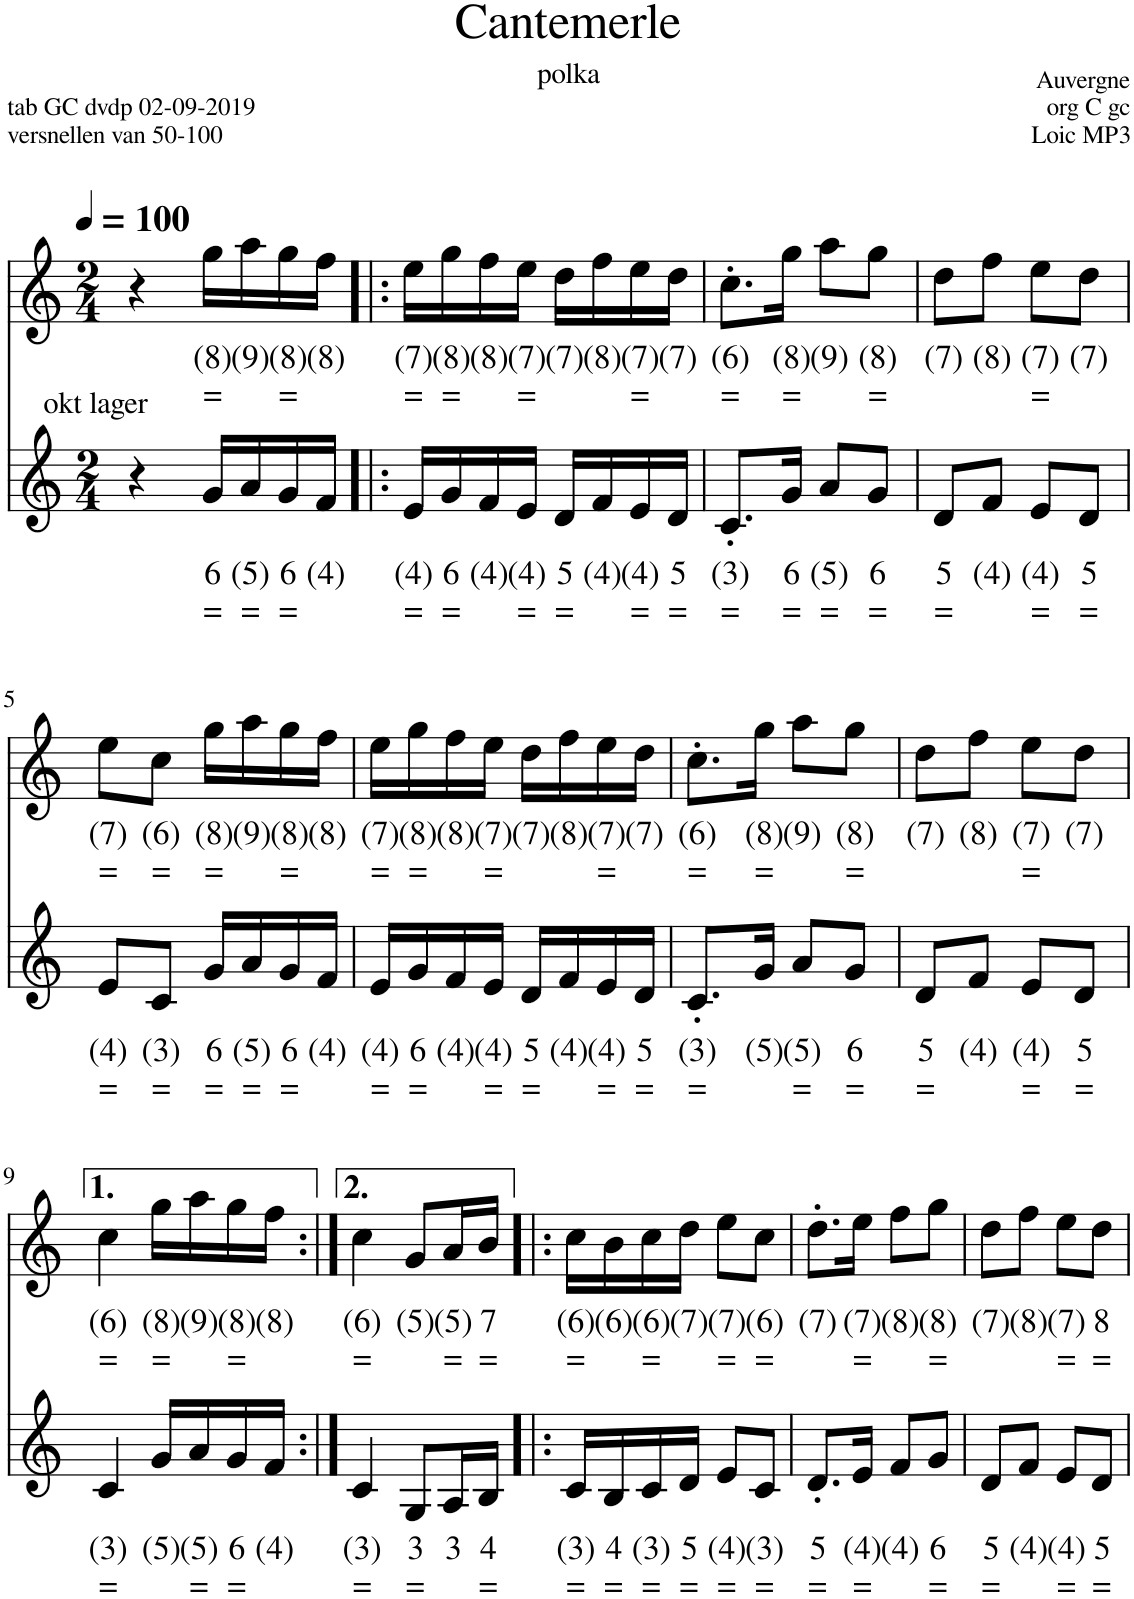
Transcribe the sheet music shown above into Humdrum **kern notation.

**kern	**text	**text	**kern	**text	**text
*part2	*part2	*part2	*part1	*part1	*part1
*staff2	*staff2	*staff2	*staff1	*staff1	*staff1
*I"Stem	*	*	*I"Accordeon	*	*
*	*	*	*I'Acc	*	*
*clefG2	*	*	*clefG2	*	*
*k[]	*	*	*k[]	*	*
*M2/4	*	*	*M2/4	*	*
*MM100	*	*	*MM100	*	*
=1	=1	=1	=1	=1	=1
!LO:TX:a:t=okt lager	!	!	!	!	!
4r	.	.	4r	.	.
!	!LO:LY:b	!LO:LY:b	!	!LO:LY:b	!LO:LY:b
16g/LL	6	=	16gg\LL	(8)	=
!	!LO:LY:b	!LO:LY:b	!	!LO:LY:b	!
16a/	(5)	=	16aa\	(9)	.
!	!LO:LY:b	!LO:LY:b	!	!LO:LY:b	!LO:LY:b
16g/	6	=	16gg\	(8)	=
!	!LO:LY:b	!	!	!LO:LY:b	!
16f/JJ	(4)	.	16ff\JJ	(8)	.
=2!|:	=2!|:	=2!|:	=2!|:	=2!|:	=2!|:
!	!LO:LY:b	!LO:LY:b	!	!LO:LY:b	!LO:LY:b
16e/LL	(4)	=	16ee\LL	(7)	=
!	!LO:LY:b	!LO:LY:b	!	!LO:LY:b	!LO:LY:b
16g/	6	=	16gg\	(8)	=
!	!LO:LY:b	!	!	!LO:LY:b	!
16f/	(4)	.	16ff\	(8)	.
!	!LO:LY:b	!LO:LY:b	!	!LO:LY:b	!LO:LY:b
16e/JJ	(4)	=	16ee\JJ	(7)	=
!	!LO:LY:b	!LO:LY:b	!	!LO:LY:b	!
16d/LL	5	=	16dd\LL	(7)	.
!	!LO:LY:b	!	!	!LO:LY:b	!
16f/	(4)	.	16ff\	(8)	.
!	!LO:LY:b	!LO:LY:b	!	!LO:LY:b	!LO:LY:b
16e/	(4)	=	16ee\	(7)	=
!	!LO:LY:b	!LO:LY:b	!	!LO:LY:b	!
16d/JJ	5	=	16dd\JJ	(7)	.
=3	=3	=3	=3	=3	=3
!	!LO:LY:b	!LO:LY:b	!	!LO:LY:b	!LO:LY:b
8.c'/L	(3)	=	8.cc'\L	(6)	=
!	!LO:LY:b	!LO:LY:b	!	!LO:LY:b	!LO:LY:b
16g/Jk	6	=	16gg\Jk	(8)	=
!	!LO:LY:b	!LO:LY:b	!	!LO:LY:b	!
8a/L	(5)	=	8aa\L	(9)	.
!	!LO:LY:b	!LO:LY:b	!	!LO:LY:b	!LO:LY:b
8g/J	6	=	8gg\J	(8)	=
=4	=4	=4	=4	=4	=4
!	!LO:LY:b	!LO:LY:b	!	!LO:LY:b	!
8d/L	5	=	8dd\L	(7)	.
!	!LO:LY:b	!	!	!LO:LY:b	!
8f/J	(4)	.	8ff\J	(8)	.
!	!LO:LY:b	!LO:LY:b	!	!LO:LY:b	!LO:LY:b
8e/L	(4)	=	8ee\L	(7)	=
!	!LO:LY:b	!LO:LY:b	!	!LO:LY:b	!
8d/J	5	=	8dd\J	(7)	.
!!LO:LB:g=z
=5	=5	=5	=5	=5	=5
!	!LO:LY:b	!LO:LY:b	!	!LO:LY:b	!LO:LY:b
8e/L	(4)	=	8ee\L	(7)	=
!	!LO:LY:b	!LO:LY:b	!	!LO:LY:b	!LO:LY:b
8c/J	(3)	=	8cc\J	(6)	=
!	!LO:LY:b	!LO:LY:b	!	!LO:LY:b	!LO:LY:b
16g/LL	6	=	16gg\LL	(8)	=
!	!LO:LY:b	!LO:LY:b	!	!LO:LY:b	!
16a/	(5)	=	16aa\	(9)	.
!	!LO:LY:b	!LO:LY:b	!	!LO:LY:b	!LO:LY:b
16g/	6	=	16gg\	(8)	=
!	!LO:LY:b	!	!	!LO:LY:b	!
16f/JJ	(4)	.	16ff\JJ	(8)	.
=6	=6	=6	=6	=6	=6
!	!LO:LY:b	!LO:LY:b	!	!LO:LY:b	!LO:LY:b
16e/LL	(4)	=	16ee\LL	(7)	=
!	!LO:LY:b	!LO:LY:b	!	!LO:LY:b	!LO:LY:b
16g/	6	=	16gg\	(8)	=
!	!LO:LY:b	!	!	!LO:LY:b	!
16f/	(4)	.	16ff\	(8)	.
!	!LO:LY:b	!LO:LY:b	!	!LO:LY:b	!LO:LY:b
16e/JJ	(4)	=	16ee\JJ	(7)	=
!	!LO:LY:b	!LO:LY:b	!	!LO:LY:b	!
16d/LL	5	=	16dd\LL	(7)	.
!	!LO:LY:b	!	!	!LO:LY:b	!
16f/	(4)	.	16ff\	(8)	.
!	!LO:LY:b	!LO:LY:b	!	!LO:LY:b	!LO:LY:b
16e/	(4)	=	16ee\	(7)	=
!	!LO:LY:b	!LO:LY:b	!	!LO:LY:b	!
16d/JJ	5	=	16dd\JJ	(7)	.
=7	=7	=7	=7	=7	=7
!	!LO:LY:b	!LO:LY:b	!	!LO:LY:b	!LO:LY:b
8.c'/L	(3)	=	8.cc'\L	(6)	=
!	!LO:LY:b	!	!	!LO:LY:b	!LO:LY:b
16g/Jk	(5)	.	16gg\Jk	(8)	=
!	!LO:LY:b	!LO:LY:b	!	!LO:LY:b	!
8a/L	(5)	=	8aa\L	(9)	.
!	!LO:LY:b	!LO:LY:b	!	!LO:LY:b	!LO:LY:b
8g/J	6	=	8gg\J	(8)	=
=8	=8	=8	=8	=8	=8
!	!LO:LY:b	!LO:LY:b	!	!LO:LY:b	!
8d/L	5	=	8dd\L	(7)	.
!	!LO:LY:b	!	!	!LO:LY:b	!
8f/J	(4)	.	8ff\J	(8)	.
!	!LO:LY:b	!LO:LY:b	!	!LO:LY:b	!LO:LY:b
8e/L	(4)	=	8ee\L	(7)	=
!	!LO:LY:b	!LO:LY:b	!	!LO:LY:b	!
8d/J	5	=	8dd\J	(7)	.
!!LO:LB:g=z
=9	=9	=9	=9	=9	=9
!	!LO:LY:b	!LO:LY:b	!	!LO:LY:b	!LO:LY:b
4c/	(3)	=	4cc\	(6)	=
!	!LO:LY:b	!	!	!LO:LY:b	!LO:LY:b
16g/LL	(5)	.	16gg\LL	(8)	=
!	!LO:LY:b	!LO:LY:b	!	!LO:LY:b	!
16a/	(5)	=	16aa\	(9)	.
!	!LO:LY:b	!LO:LY:b	!	!LO:LY:b	!LO:LY:b
16g/	6	=	16gg\	(8)	=
!	!LO:LY:b	!	!	!LO:LY:b	!
16f/JJ	(4)	.	16ff\JJ	(8)	.
=10:|!	=10:|!	=10:|!	=10:|!	=10:|!	=10:|!
!	!LO:LY:b	!LO:LY:b	!	!LO:LY:b	!LO:LY:b
4c/	(3)	=	4cc\	(6)	=
!	!LO:LY:b	!LO:LY:b	!	!LO:LY:b	!
8G/L	3	=	8g/L	(5)	.
!	!LO:LY:b	!	!	!LO:LY:b	!LO:LY:b
16A/L	3	.	16a/L	(5)	=
!	!LO:LY:b	!LO:LY:b	!	!LO:LY:b	!LO:LY:b
16B/JJ	4	=	16b/JJ	7	=
=11!|:	=11!|:	=11!|:	=11!|:	=11!|:	=11!|:
!	!LO:LY:b	!LO:LY:b	!	!LO:LY:b	!LO:LY:b
16c/LL	(3)	=	16cc\LL	(6)	=
!	!LO:LY:b	!LO:LY:b	!	!LO:LY:b	!
16B/	4	=	16b\	(6)	.
!	!LO:LY:b	!LO:LY:b	!	!LO:LY:b	!LO:LY:b
16c/	(3)	=	16cc\	(6)	=
!	!LO:LY:b	!LO:LY:b	!	!LO:LY:b	!
16d/JJ	5	=	16dd\JJ	(7)	.
!	!LO:LY:b	!LO:LY:b	!	!LO:LY:b	!LO:LY:b
8e/L	(4)	=	8ee\L	(7)	=
!	!LO:LY:b	!LO:LY:b	!	!LO:LY:b	!LO:LY:b
8c/J	(3)	=	8cc\J	(6)	=
=12	=12	=12	=12	=12	=12
!	!LO:LY:b	!LO:LY:b	!	!LO:LY:b	!
8.d'/L	5	=	8.dd'\L	(7)	.
!	!LO:LY:b	!LO:LY:b	!	!LO:LY:b	!LO:LY:b
16e/Jk	(4)	=	16ee\Jk	(7)	=
!	!LO:LY:b	!	!	!LO:LY:b	!
8f/L	(4)	.	8ff\L	(8)	.
!	!LO:LY:b	!LO:LY:b	!	!LO:LY:b	!LO:LY:b
8g/J	6	=	8gg\J	(8)	=
=13	=13	=13	=13	=13	=13
!	!LO:LY:b	!LO:LY:b	!	!LO:LY:b	!
8d/L	5	=	8dd\L	(7)	.
!	!LO:LY:b	!	!	!LO:LY:b	!
8f/J	(4)	.	8ff\J	(8)	.
!	!LO:LY:b	!LO:LY:b	!	!LO:LY:b	!LO:LY:b
8e/L	(4)	=	8ee\L	(7)	=
!	!LO:LY:b	!LO:LY:b	!	!LO:LY:b	!LO:LY:b
8d/J	5	=	8dd\J	8	=
=	=	=	=	=	=
*-	*-	*-	*-	*-	*-
